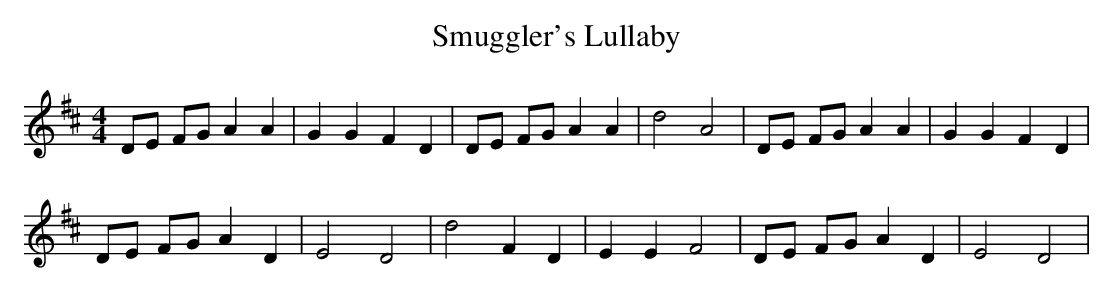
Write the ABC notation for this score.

X:1
T: Smuggler's Lullaby
M: 4/4
L: 1/8
K: Dmaj
DE FG A2 A2|G2 G2 F2 D2|DE FG A2 A2|d4 A4|DE FG A2 A2|G2 G2 F2 D2|
DE FG A2 D2|E4 D4|d4 F2 D2|E2 E2 F4|DE FG A2 D2|E4 D4|
